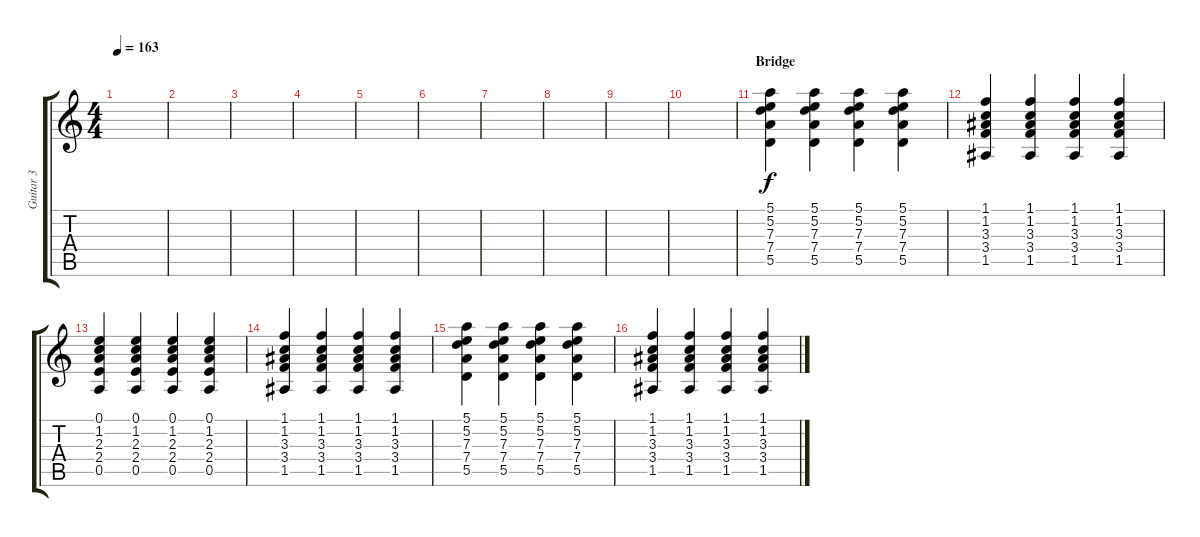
\track ("Guitar 3" "Guitar 3") {instrument distortionguitar}
\staff {score tabs}
\tuning (E4 B3 G3 D3 A2 E2) {hide}
\ts (4 4)
\tempo 163
\clef g2
\ks c
|
|
|
|
|
|
|
|
|
|
\section ("" "Bridge")
(5.1 5.2 7.3 7.4 5.5).4 (5.1 5.2 7.3 7.4 5.5).4 (5.1 5.2 7.3 7.4 5.5).4 (5.1 5.2 7.3 7.4 5.5).4 |
(1.1 1.2 3.3 3.4 1.5).4 (1.1 1.2 3.3 3.4 1.5).4 (1.1 1.2 3.3 3.4 1.5).4 (1.1 1.2 3.3 3.4 1.5).4 |
(0.1 1.2 2.3 2.4 0.5).4 (0.1 1.2 2.3 2.4 0.5).4 (0.1 1.2 2.3 2.4 0.5).4 (0.1 1.2 2.3 2.4 0.5).4 |
(1.1 1.2 3.3 3.4 1.5).4 (1.1 1.2 3.3 3.4 1.5).4 (1.1 1.2 3.3 3.4 1.5).4 (1.1 1.2 3.3 3.4 1.5).4 |
(5.1 5.2 7.3 7.4 5.5).4 (5.1 5.2 7.3 7.4 5.5).4 (5.1 5.2 7.3 7.4 5.5).4 (5.1 5.2 7.3 7.4 5.5).4 |
(1.1 1.2 3.3 3.4 1.5).4 (1.1 1.2 3.3 3.4 1.5).4 (1.1 1.2 3.3 3.4 1.5).4 (1.1 1.2 3.3 3.4 1.5).4
